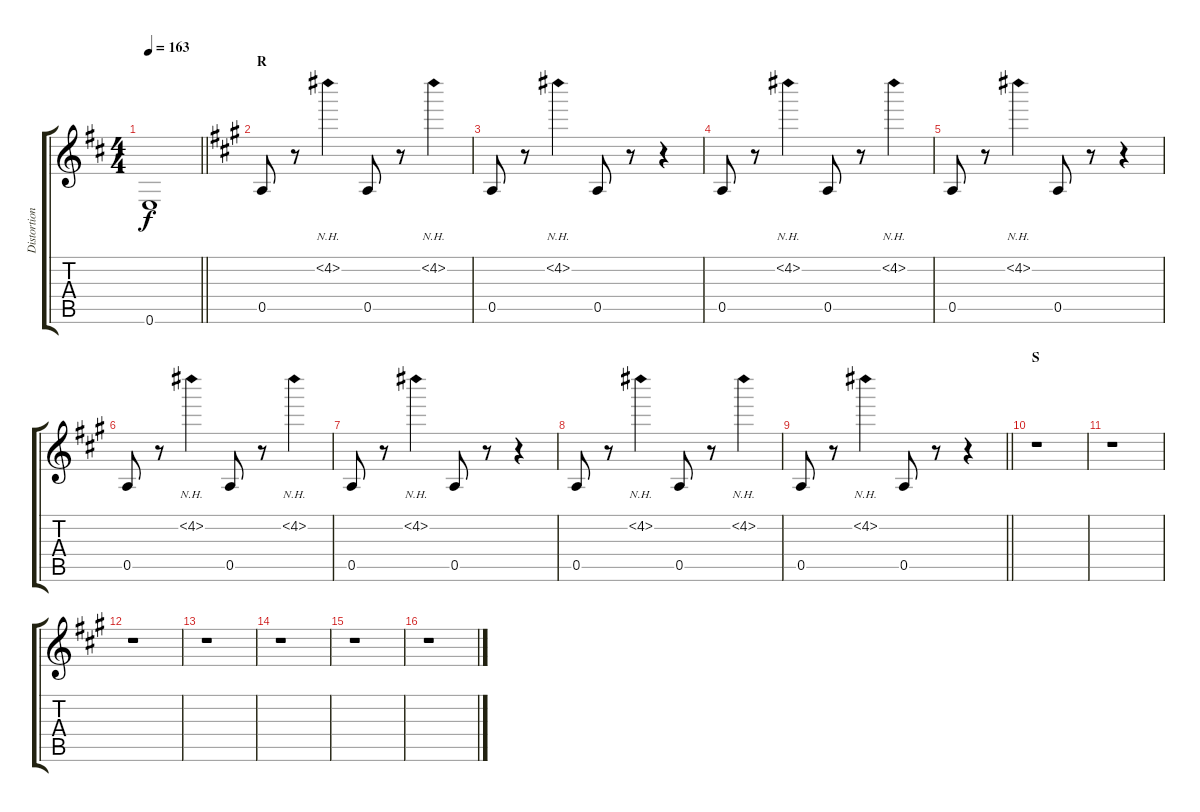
\track ("Distortion 3" "Distortion") {instrument distortionguitar}
\staff {score tabs}
\tuning (E4 B3 G3 D3 A2 E2) {hide}
\ts (4 4)
\tempo 163
\clef g2
\barLineRight lightlight
\ks d
0.6{t}.1{dy f} |
\section ("" "R")
\ks a
0.5.8 r.8 4.2{nh}.4 0.5.8 r.8 4.2{nh}.4 |
0.5.8 r.8 4.2{nh}.4 0.5.8 r.8 r.4 |
0.5.8 r.8 4.2{nh}.4 0.5.8 r.8 4.2{nh}.4 |
0.5.8 r.8 4.2{nh}.4 0.5.8 r.8 r.4 |
0.5.8 r.8 4.2{nh}.4 0.5.8 r.8 4.2{nh}.4 |
0.5.8 r.8 4.2{nh}.4 0.5.8 r.8 r.4 |
0.5.8 r.8 4.2{nh}.4 0.5.8 r.8 4.2{nh}.4 |
\barLineRight lightlight
0.5.8 r.8 4.2{nh}.4 0.5.8 r.8 r.4 |
\section ("" "S")
r.1 |
r.1 |
r.1 |
r.1 |
r.1 |
r.1 |
r.1
